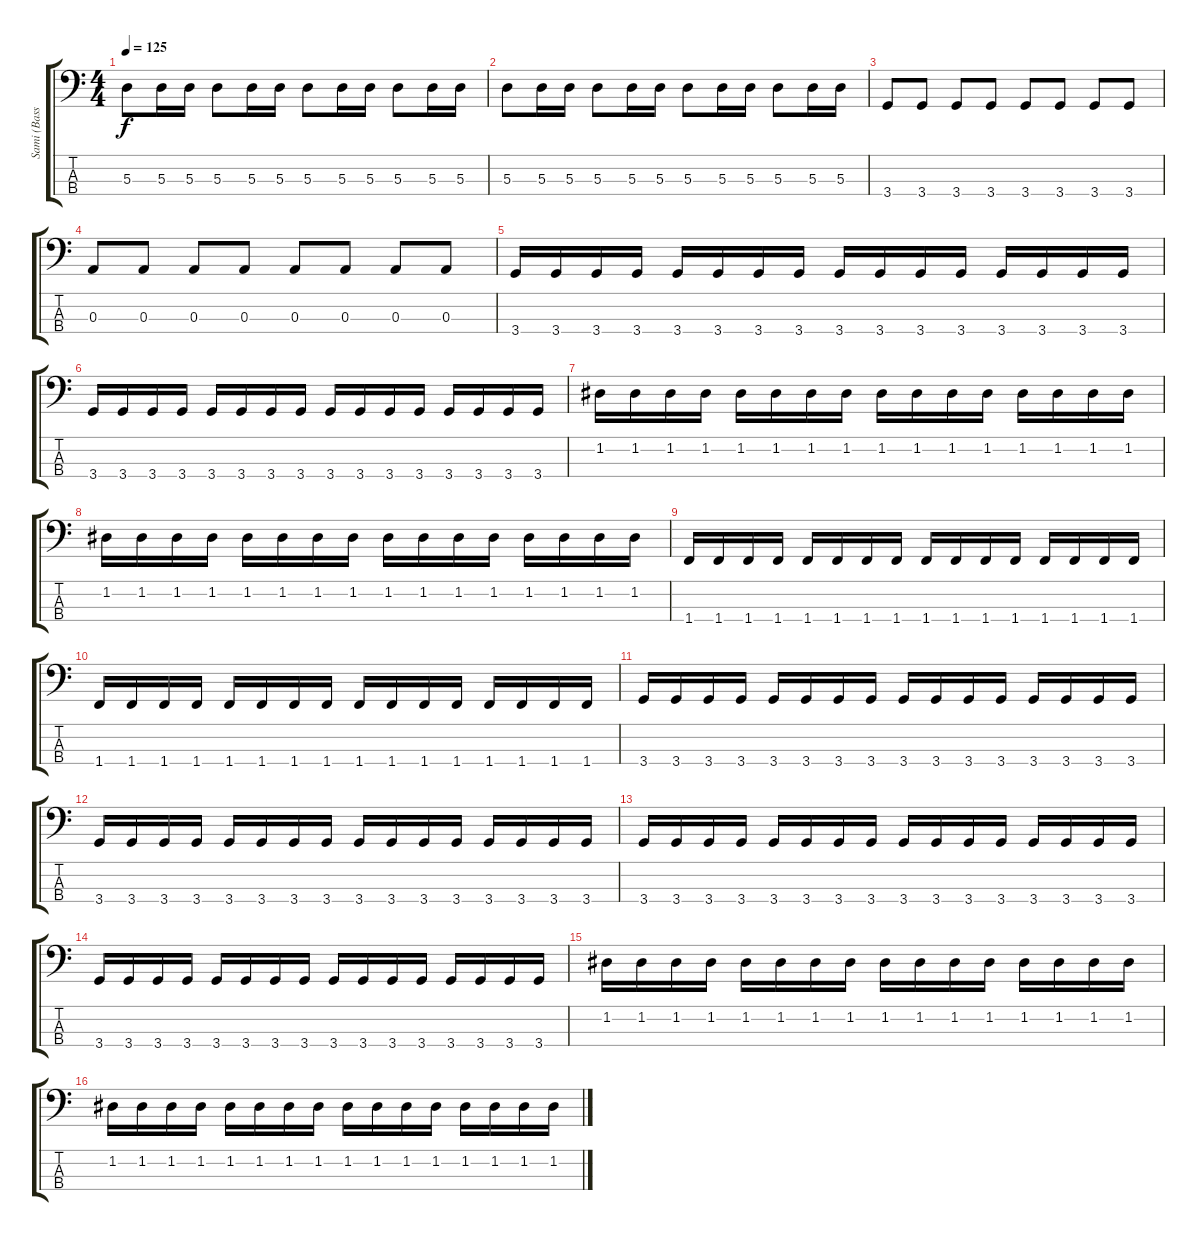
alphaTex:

\track ("Sami (Bass)" "Sami (Bass") {instrument electricbasspick}
\staff {score tabs}
\tuning (G2 D2 A1 E1) {hide}
\ts (4 4)
\tempo 125
\clef f4
\ks c
5.3.8{dy f} 5.3.16 5.3.16 5.3.8 5.3.16 5.3.16 5.3.8 5.3.16 5.3.16 5.3.8 5.3.16 5.3.16 |
5.3.8 5.3.16 5.3.16 5.3.8 5.3.16 5.3.16 5.3.8 5.3.16 5.3.16 5.3.8 5.3.16 5.3.16 |
3.4.8 3.4.8 3.4.8 3.4.8 3.4.8 3.4.8 3.4.8 3.4.8 |
0.3.8 0.3.8 0.3.8 0.3.8 0.3.8 0.3.8 0.3.8 0.3.8 |
3.4.16 3.4.16 3.4.16 3.4.16 3.4.16 3.4.16 3.4.16 3.4.16 3.4.16 3.4.16 3.4.16 3.4.16 3.4.16 3.4.16 3.4.16 3.4.16 |
3.4.16 3.4.16 3.4.16 3.4.16 3.4.16 3.4.16 3.4.16 3.4.16 3.4.16 3.4.16 3.4.16 3.4.16 3.4.16 3.4.16 3.4.16 3.4.16 |
1.2.16 1.2.16 1.2.16 1.2.16 1.2.16 1.2.16 1.2.16 1.2.16 1.2.16 1.2.16 1.2.16 1.2.16 1.2.16 1.2.16 1.2.16 1.2.16 |
1.2.16 1.2.16 1.2.16 1.2.16 1.2.16 1.2.16 1.2.16 1.2.16 1.2.16 1.2.16 1.2.16 1.2.16 1.2.16 1.2.16 1.2.16 1.2.16 |
1.4.16 1.4.16 1.4.16 1.4.16 1.4.16 1.4.16 1.4.16 1.4.16 1.4.16 1.4.16 1.4.16 1.4.16 1.4.16 1.4.16 1.4.16 1.4.16 |
1.4.16 1.4.16 1.4.16 1.4.16 1.4.16 1.4.16 1.4.16 1.4.16 1.4.16 1.4.16 1.4.16 1.4.16 1.4.16 1.4.16 1.4.16 1.4.16 |
3.4.16 3.4.16 3.4.16 3.4.16 3.4.16 3.4.16 3.4.16 3.4.16 3.4.16 3.4.16 3.4.16 3.4.16 3.4.16 3.4.16 3.4.16 3.4.16 |
3.4.16 3.4.16 3.4.16 3.4.16 3.4.16 3.4.16 3.4.16 3.4.16 3.4.16 3.4.16 3.4.16 3.4.16 3.4.16 3.4.16 3.4.16 3.4.16 |
3.4.16 3.4.16 3.4.16 3.4.16 3.4.16 3.4.16 3.4.16 3.4.16 3.4.16 3.4.16 3.4.16 3.4.16 3.4.16 3.4.16 3.4.16 3.4.16 |
3.4.16 3.4.16 3.4.16 3.4.16 3.4.16 3.4.16 3.4.16 3.4.16 3.4.16 3.4.16 3.4.16 3.4.16 3.4.16 3.4.16 3.4.16 3.4.16 |
1.2.16 1.2.16 1.2.16 1.2.16 1.2.16 1.2.16 1.2.16 1.2.16 1.2.16 1.2.16 1.2.16 1.2.16 1.2.16 1.2.16 1.2.16 1.2.16 |
1.2.16 1.2.16 1.2.16 1.2.16 1.2.16 1.2.16 1.2.16 1.2.16 1.2.16 1.2.16 1.2.16 1.2.16 1.2.16 1.2.16 1.2.16 1.2.16
